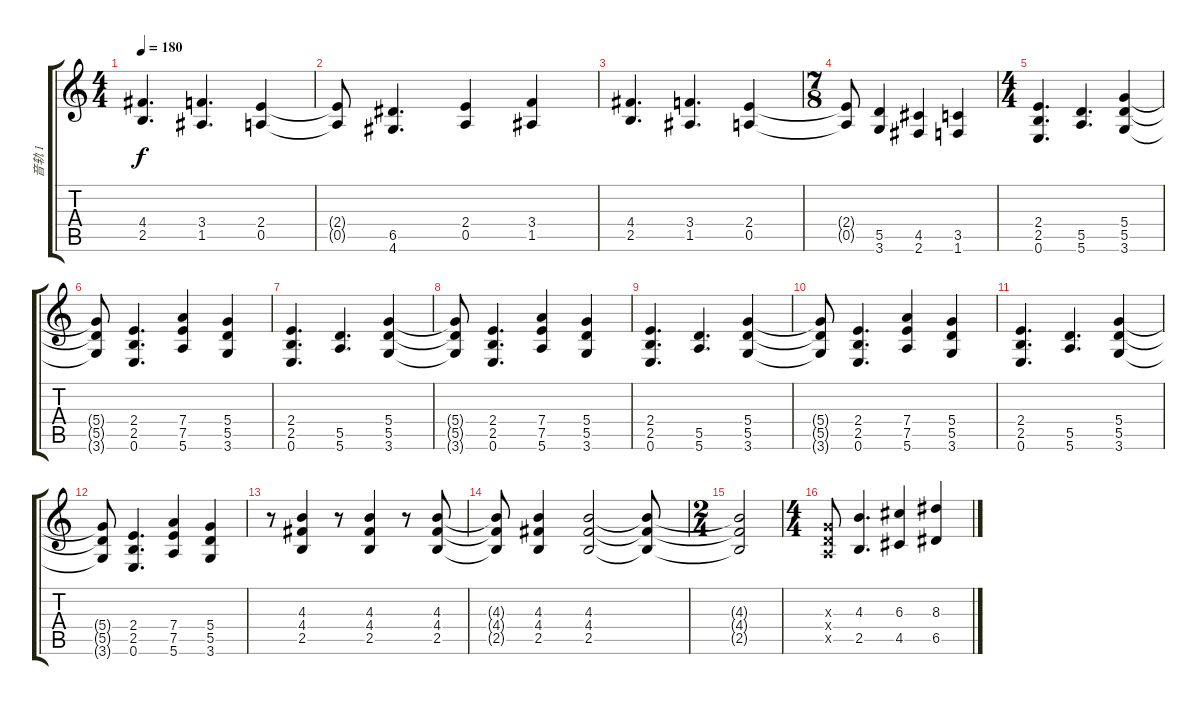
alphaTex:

\track ("音轨 1" "音轨 1") {instrument distortionguitar}
\staff {score tabs}
\tuning (E4 B3 G3 D3 A2 E2) {hide}
\ts (4 4)
\tempo 180
\clef g2
\ks c
(4.4 2.5).4{d dy f} (3.4 1.5).4{d} (2.4 0.5).4 |
(2.4{t} 0.5{t}).8 (6.5 4.6).4{d} (2.4 0.5).4 (3.4 1.5).4 |
(4.4 2.5).4{d} (3.4 1.5).4{d} (2.4 0.5).4 |
\ts (7 8)
(2.4{t} 0.5{t}).8 (5.5 3.6).4 (4.5 2.6).4 (3.5 1.6).4 |
\ts (4 4)
(2.4 2.5 0.6).4{d} (5.5 5.6).4{d} (5.4 5.5 3.6).4 |
(5.4{t} 5.5{t} 3.6{t}).8 (2.4 2.5 0.6).4{d} (7.4 7.5 5.6).4 (5.4 5.5 3.6).4 |
(2.4 2.5 0.6).4{d} (5.5 5.6).4{d} (5.4 5.5 3.6).4 |
(5.4{t} 5.5{t} 3.6{t}).8 (2.4 2.5 0.6).4{d} (7.4 7.5 5.6).4 (5.4 5.5 3.6).4 |
(2.4 2.5 0.6).4{d} (5.5 5.6).4{d} (5.4 5.5 3.6).4 |
(5.4{t} 5.5{t} 3.6{t}).8 (2.4 2.5 0.6).4{d} (7.4 7.5 5.6).4 (5.4 5.5 3.6).4 |
(2.4 2.5 0.6).4{d} (5.5 5.6).4{d} (5.4 5.5 3.6).4 |
(5.4{t} 5.5{t} 3.6{t}).8 (2.4 2.5 0.6).4{d} (7.4 7.5 5.6).4 (5.4 5.5 3.6).4 |
r.8 (4.3 4.4 2.5).4 r.8 (4.3 4.4 2.5).4 r.8 (4.3 4.4 2.5).8 |
(4.3{t} 4.4{t} 2.5{t}).8 (4.3 4.4 2.5).4 (4.3 4.4 2.5).2 (4.3{t} 4.4{t} 2.5{t}).8 |
\ts (2 4)
(4.3{t} 4.4{t} 2.5{t}).2 |
\ts (4 4)
(0.3{x} 0.4{x} 0.5{x}).8 (4.3 2.5).4{d} (6.3 4.5).4 (8.3 6.5).4
